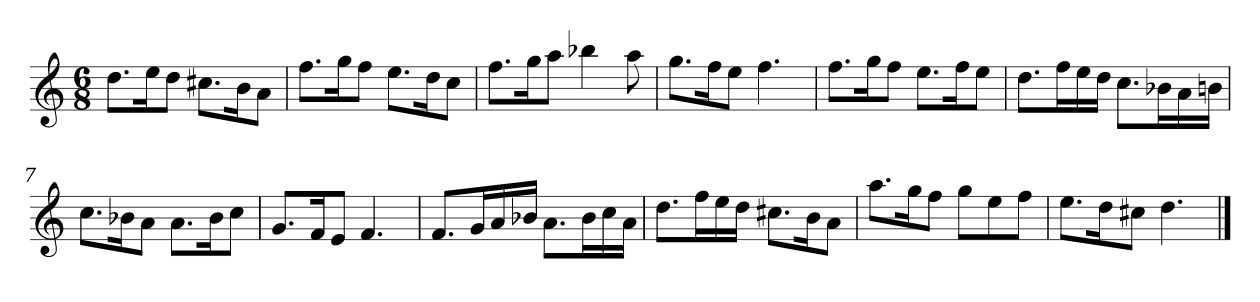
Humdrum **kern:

**kern
*part1
*staff1
*k[]
*M6/8
*MM120
=1
8.ddL
16eeK
8ddJ
8.cc#XL
16bK
8aJ
=2
8.ffL
16ggK
8ffJ
8.eeL
16ddK
8ccJ
=3
8.ffL
16ggK
8aaJ
4bb-X
8aa
=4
8.ggL
16ffK
8eeJ
4.ff
=5
8.ffL
16ggK
8ffJ
8.eeL
16ffK
8eeJ
=6
8.ddL
16ffL
16ee
16ddJJ
8.ccL
16b-XL
16a
16bnJJ
=7
8.ccL
16b-XK
8aJ
8.aL
16b-K
8ccJ
=8
8.gL
16fK
8eJ
4.f
=9
8.fL
16gL
16a
16b-XJJ
8.aL
16b-L
16cc
16aJJ
=10
8.ddL
16ffL
16ee
16ddJJ
8.cc#XL
16bK
8aJ
=11
8.aaL
16ggK
8ffJ
8ggL
8ee
8ffJ
=12
8.eeL
16ddK
8cc#XJ
4.dd
==
*-
